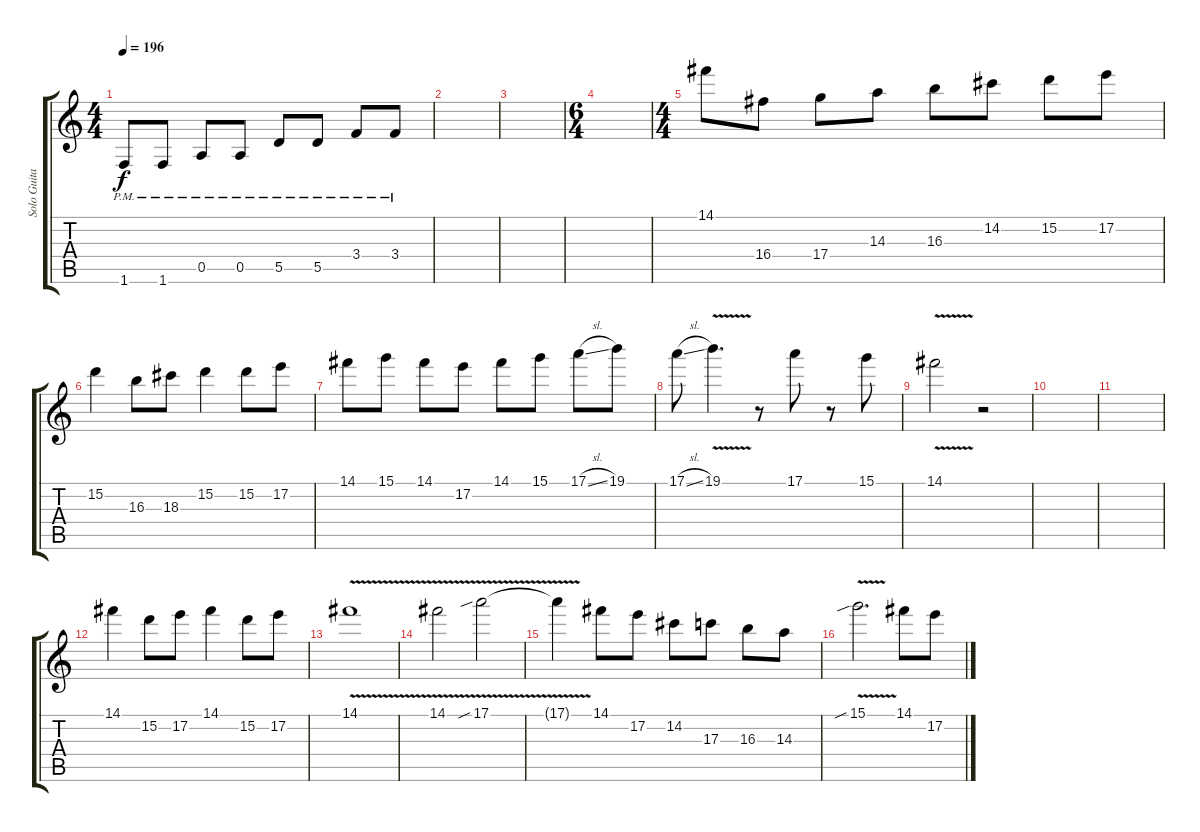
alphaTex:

\track ("Solo Guitar(L)" "Solo Guita") {instrument distortionguitar}
\staff {score tabs}
\tuning (E4 B3 G3 D3 A2 E2) {hide}
\ts (4 4)
\tempo 196
\clef g2
\ks c
1.6{pm}.8{dy f} 1.6{pm}.8 0.5{pm}.8 0.5{pm}.8 5.5{pm}.8 5.5{pm}.8 3.4{pm}.8 3.4{pm}.8 |
|
|
\ts (6 4)
|
\ts (4 4)
14.1.8 16.4.8 17.4.8 14.3.8 16.3.8 14.2.8 15.2.8 17.2.8 |
15.2.4 16.3.8 18.3.8 15.2.4 15.2.8 17.2.8 |
14.1.8 15.1.8 14.1.8 17.2.8 14.1.8 15.1.8 17.1{sl}.8 19.1.8 |
17.1{sl}.8 19.1{v}.4{d} r.8 17.1.8 r.8 15.1.8 |
14.1{v}.2 r.2 |
|
|
14.1.4 15.2.8 17.2.8 14.1.4 15.2.8 17.2.8 |
14.1{v}.1 |
14.1{v}.2 17.1{v sib}.2 |
17.1{t}.4 14.1.8 17.2.8 14.2.8 17.3.8 16.3.8 14.3.8 |
15.1{v sib}.2{d} 14.1.8 17.2.8
